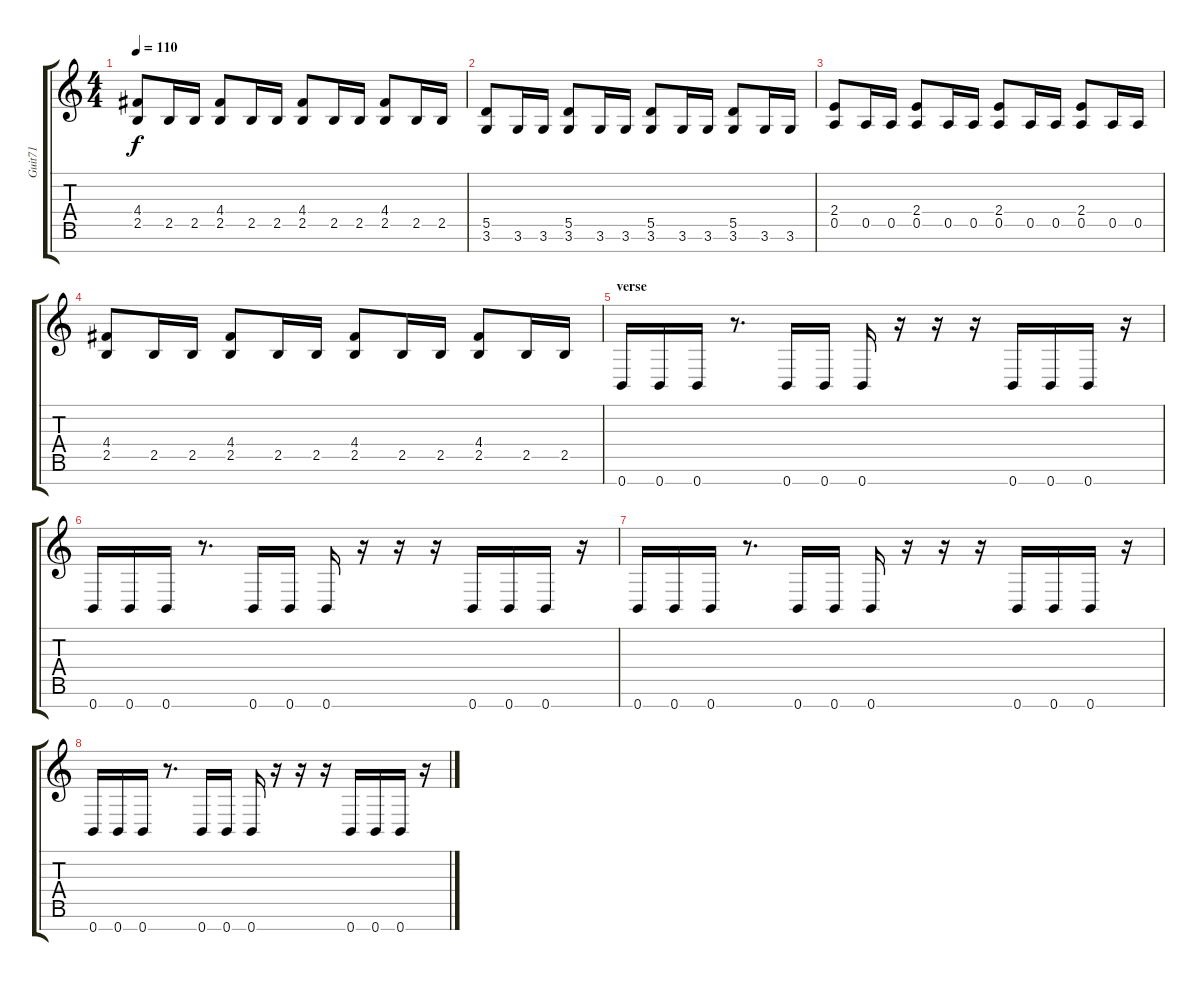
\track ("Guit71" "Guit71") {instrument distortionguitar}
\staff {score tabs}
\tuning (E4 B3 G3 D3 A2 E2 B1) {hide}
\ts (4 4)
\tempo 110
\clef g2
\ks c
(4.4 2.5).8{dy f} 2.5.16 2.5.16 (4.4 2.5).8 2.5.16 2.5.16 (4.4 2.5).8 2.5.16 2.5.16 (4.4 2.5).8 2.5.16 2.5.16 |
(5.5 3.6).8 3.6.16 3.6.16 (5.5 3.6).8 3.6.16 3.6.16 (5.5 3.6).8 3.6.16 3.6.16 (5.5 3.6).8 3.6.16 3.6.16 |
(2.4 0.5).8 0.5.16 0.5.16 (2.4 0.5).8 0.5.16 0.5.16 (2.4 0.5).8 0.5.16 0.5.16 (2.4 0.5).8 0.5.16 0.5.16 |
(4.4 2.5).8 2.5.16 2.5.16 (4.4 2.5).8 2.5.16 2.5.16 (4.4 2.5).8 2.5.16 2.5.16 (4.4 2.5).8 2.5.16 2.5.16 |
\section ("" "verse")
0.7.16 0.7.16 0.7.16 r.8{d} 0.7.16 0.7.16 0.7.16 r.16 r.16 r.16 0.7.16 0.7.16 0.7.16 r.16 |
0.7.16 0.7.16 0.7.16 r.8{d} 0.7.16 0.7.16 0.7.16 r.16 r.16 r.16 0.7.16 0.7.16 0.7.16 r.16 |
0.7.16 0.7.16 0.7.16 r.8{d} 0.7.16 0.7.16 0.7.16 r.16 r.16 r.16 0.7.16 0.7.16 0.7.16 r.16 |
0.7.16 0.7.16 0.7.16 r.8{d} 0.7.16 0.7.16 0.7.16 r.16 r.16 r.16 0.7.16 0.7.16 0.7.16 r.16
